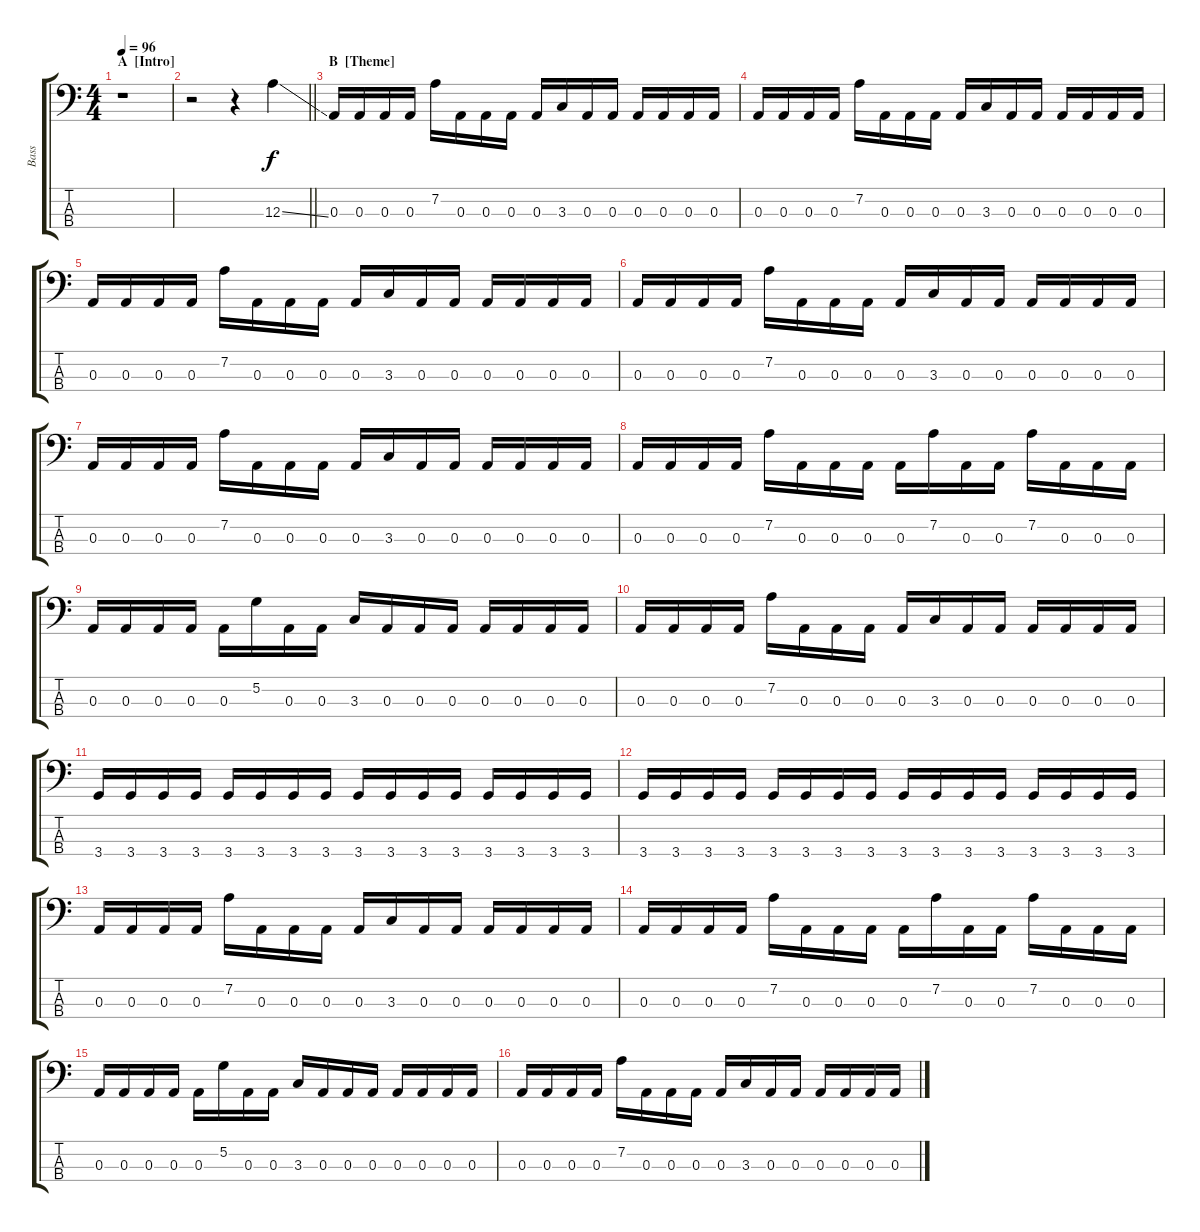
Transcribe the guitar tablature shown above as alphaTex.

\track ("Bass" "Bass") {instrument electricbasspick}
\staff {score tabs}
\tuning (G2 D2 A1 E1) {hide}
\ts (4 4)
\section ("" "A  [Intro]")
\tempo 96
\clef f4
\ks c
r.1{dy f instrument electricbasspick} |
\barLineRight lightlight
r.2 r.4 12.3{ss}.4 |
\section ("" "B  [Theme]")
0.3.16 0.3.16 0.3.16 0.3.16 7.2.16 0.3.16 0.3.16 0.3.16 0.3.16 3.3.16 0.3.16 0.3.16 0.3.16 0.3.16 0.3.16 0.3.16 |
0.3.16 0.3.16 0.3.16 0.3.16 7.2.16 0.3.16 0.3.16 0.3.16 0.3.16 3.3.16 0.3.16 0.3.16 0.3.16 0.3.16 0.3.16 0.3.16 |
0.3.16 0.3.16 0.3.16 0.3.16 7.2.16 0.3.16 0.3.16 0.3.16 0.3.16 3.3.16 0.3.16 0.3.16 0.3.16 0.3.16 0.3.16 0.3.16 |
0.3.16 0.3.16 0.3.16 0.3.16 7.2.16 0.3.16 0.3.16 0.3.16 0.3.16 3.3.16 0.3.16 0.3.16 0.3.16 0.3.16 0.3.16 0.3.16 |
0.3.16 0.3.16 0.3.16 0.3.16 7.2.16 0.3.16 0.3.16 0.3.16 0.3.16 3.3.16 0.3.16 0.3.16 0.3.16 0.3.16 0.3.16 0.3.16 |
0.3.16 0.3.16 0.3.16 0.3.16 7.2.16 0.3.16 0.3.16 0.3.16 0.3.16 7.2.16 0.3.16 0.3.16 7.2.16 0.3.16 0.3.16 0.3.16 |
0.3.16 0.3.16 0.3.16 0.3.16 0.3.16 5.2.16 0.3.16 0.3.16 3.3.16 0.3.16 0.3.16 0.3.16 0.3.16 0.3.16 0.3.16 0.3.16 |
0.3.16 0.3.16 0.3.16 0.3.16 7.2.16 0.3.16 0.3.16 0.3.16 0.3.16 3.3.16 0.3.16 0.3.16 0.3.16 0.3.16 0.3.16 0.3.16 |
3.4.16 3.4.16 3.4.16 3.4.16 3.4.16 3.4.16 3.4.16 3.4.16 3.4.16 3.4.16 3.4.16 3.4.16 3.4.16 3.4.16 3.4.16 3.4.16 |
3.4.16 3.4.16 3.4.16 3.4.16 3.4.16 3.4.16 3.4.16 3.4.16 3.4.16 3.4.16 3.4.16 3.4.16 3.4.16 3.4.16 3.4.16 3.4.16 |
0.3.16 0.3.16 0.3.16 0.3.16 7.2.16 0.3.16 0.3.16 0.3.16 0.3.16 3.3.16 0.3.16 0.3.16 0.3.16 0.3.16 0.3.16 0.3.16 |
0.3.16 0.3.16 0.3.16 0.3.16 7.2.16 0.3.16 0.3.16 0.3.16 0.3.16 7.2.16 0.3.16 0.3.16 7.2.16 0.3.16 0.3.16 0.3.16 |
0.3.16 0.3.16 0.3.16 0.3.16 0.3.16 5.2.16 0.3.16 0.3.16 3.3.16 0.3.16 0.3.16 0.3.16 0.3.16 0.3.16 0.3.16 0.3.16 |
0.3.16 0.3.16 0.3.16 0.3.16 7.2.16 0.3.16 0.3.16 0.3.16 0.3.16 3.3.16 0.3.16 0.3.16 0.3.16 0.3.16 0.3.16 0.3.16
